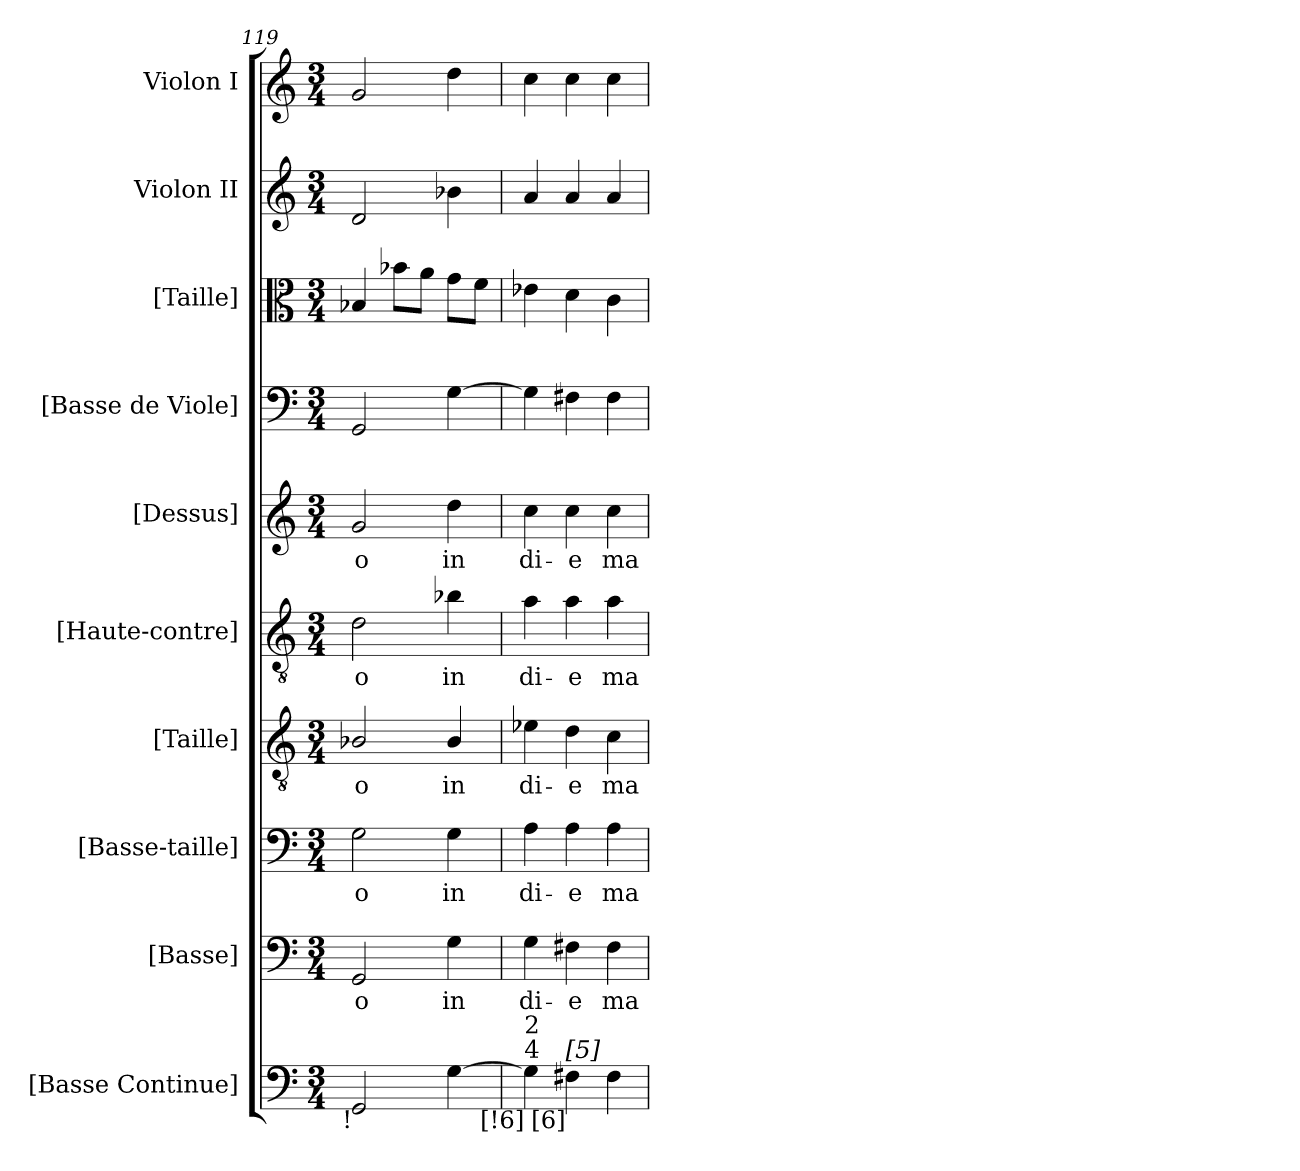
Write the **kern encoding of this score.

**kern	**kern	**text	**kern	**text	**kern	**text	**kern	**text	**kern	**text	**kern	**kern	**kern	**kern
*part10	*part9	*part9	*part8	*part8	*part7	*part7	*part6	*part6	*part5	*part5	*part4	*part3	*part2	*part1
*staff10	*staff9	*staff9	*staff8	*staff8	*staff7	*staff7	*staff6	*staff6	*staff5	*staff5	*staff4	*staff3	*staff2	*staff1
*I"[Basse Continue]	*I"[Basse]	*	*I"[Basse-taille]	*	*I"[Taille]	*	*I"[Haute-contre]	*	*I"[Dessus]	*	*I"[Basse de Viole]	*I"[Taille]	*I"Violon II	*I"Violon I
*I'B.c.	*I'B.	*	*I'B.t.	*	*I'T.	*	*I'H.C.	*	*I'D.	*	*	*	*I'Vln. II	*I'Vln. I
*clefF4	*clefF4	*	*clefF4	*	*clefGv2	*	*clefGv2	*	*clefG2	*	*clefF4	*clefC3	*clefG2	*clefG2
*	*	*	*	*	*ITrd7c12	*	*ITrd7c12	*	*	*	*	*	*	*
*k[]	*k[]	*	*k[]	*	*k[]	*	*k[]	*	*k[]	*	*k[]	*k[]	*k[]	*k[]
*M3/4	*M3/4	*	*M3/4	*	*M3/4	*	*M3/4	*	*M3/4	*	*M3/4	*M3/4	*M3/4	*M3/4
=119	=119	=119	=119	=119	=119	=119	=119	=119	=119	=119	=119	=119	=119	=119
!	!	!LO:LY:b:color=#000000	!	!	!	!	!	!	!	!	!	!	!	!
!	!	!	!	!LO:LY:b:color=#000000	!	!	!	!	!	!	!	!	!	!
!	!	!	!	!	!	!LO:LY:b:color=#000000	!	!	!	!	!	!	!	!
!	!	!	!	!	!	!	!	!LO:LY:b:color=#000000	!	!	!	!	!	!
!LO:TX:b:rj:t=!	!	!	!	!	!	!	!	!	!	!	!	!	!	!
!	!	!	!	!	!	!	!	!	!	!LO:LY:b:color=#000000	!	!	!	!
2GGi/	2GGi/	-o	2Gi\	-o	2BB-Xi/	-o	2Di\	-o	2gi/	-o	2GGi/	4B-Xi/	2di/	2gi/
.	.	.	.	.	.	.	.	.	.	.	.	8b-Xi\L	.	.
.	.	.	.	.	.	.	.	.	.	.	.	8ai\J	.	.
!	!	!LO:LY:b:color=#000000	!	!	!	!	!	!	!	!	!	!	!	!
!	!	!	!	!LO:LY:b:color=#000000	!	!	!	!	!	!	!	!	!	!
!	!	!	!	!	!	!LO:LY:b:color=#000000	!	!	!	!	!	!	!	!
!	!	!	!	!	!	!	!	!LO:LY:b:color=#000000	!	!	!	!	!	!
!	!	!	!	!	!	!	!	!	!	!LO:LY:b:color=#000000	!	!	!	!
[4Gi\	4Gi\	in	4Gi\	in	4BB-i/	in	4B-Xi\	in	4ddi\	in	[4Gi\	8gi\L	4b-Xi\	4ddi\
.	.	.	.	.	.	.	.	.	.	.	.	8fi\J	.	.
!!LO:PB:g=z
=120	=120	=120	=120	=120	=120	=120	=120	=120	=120	=120	=120	=120	=120	=120
!	!	!LO:LY:b:color=#000000	!	!	!	!	!	!	!	!	!	!	!	!
!	!	!	!	!LO:LY:b:color=#000000	!	!	!	!	!	!	!	!	!	!
!	!	!	!	!	!	!LO:LY:b:color=#000000	!	!	!	!	!	!	!	!
!	!	!	!	!	!	!	!	!LO:LY:b:color=#000000	!	!	!	!	!	!
!LO:TX:b:rj:t=[!6]	!	!	!	!	!	!	!	!	!	!	!	!	!	!
!LO:TX:t=4	!	!	!	!	!	!	!	!	!	!	!	!	!	!
!LO:TX:t=2	!	!	!	!	!	!	!	!	!	!	!	!	!	!
!	!	!	!	!	!	!	!	!	!	!LO:LY:b:color=#000000	!	!	!	!
4Gi\]	4Gi\	di-	4Ai\	di-	4E-Xi\	di-	4Ai\	di-	4cci\	di-	4Gi\]	4e-Xi\	4ai/	4cci\
!	!	!LO:LY:b:color=#000000	!	!	!	!	!	!	!	!	!	!	!	!
!	!	!	!	!LO:LY:b:color=#000000	!	!	!	!	!	!	!	!	!	!
!	!	!	!	!	!	!LO:LY:b:color=#000000	!	!	!	!	!	!	!	!
!	!	!	!	!	!	!	!	!LO:LY:b:color=#000000	!	!	!	!	!	!
!LO:TX:b:rj:t=[6]	!	!	!	!	!	!	!	!	!	!	!	!	!	!
!LO:TX:t=[5]	!	!	!	!	!	!	!	!	!	!	!	!	!	!
!	!	!	!	!	!	!	!	!	!	!LO:LY:b:color=#000000	!	!	!	!
4F#Xi\	4F#Xi\	-e	4Ai\	-e	4Di\	-e	4Ai\	-e	4cci\	-e	4F#Xi\	4di\	4ai/	4cci\
!	!	!LO:LY:b:color=#000000	!	!	!	!	!	!	!	!	!	!	!	!
!	!	!	!	!LO:LY:b:color=#000000	!	!	!	!	!	!	!	!	!	!
!	!	!	!	!	!	!LO:LY:b:color=#000000	!	!	!	!	!	!	!	!
!	!	!	!	!	!	!	!	!LO:LY:b:color=#000000	!	!	!	!	!	!
!	!	!	!	!	!	!	!	!	!	!LO:LY:b:color=#000000	!	!	!	!
4F#i\	4F#i\	ma-	4Ai\	ma-	4Ci\	ma-	4Ai\	ma-	4cci\	ma-	4F#i\	4ci\	4ai/	4cci\
=	=	=	=	=	=	=	=	=	=	=	=	=	=	=
*-	*-	*-	*-	*-	*-	*-	*-	*-	*-	*-	*-	*-	*-	*-
